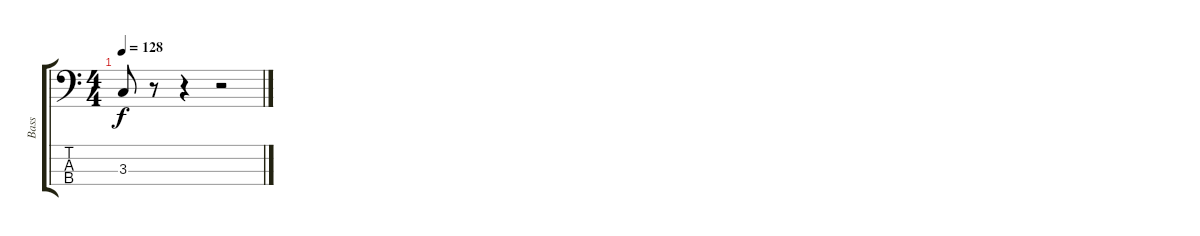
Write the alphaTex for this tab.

\track ("Bass" "Bass") {instrument acousticbass}
\staff {score tabs}
\tuning (G2 D2 A1 E1) {hide}
\ts (4 4)
\tempo 128
\clef f4
\ks c
3.3.8{dy f} r.8 r.4 r.2
